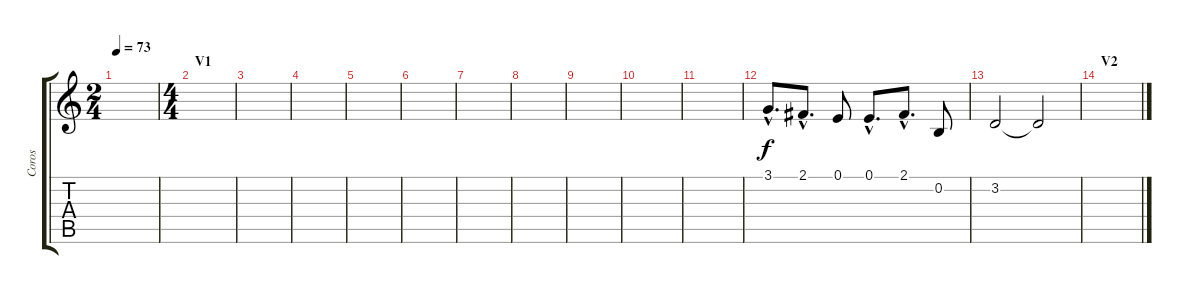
\track ("Coros" "Coros") {instrument lead6voice}
\staff {score tabs}
\tuning (E4 B3 G3 D3 A2 E2) {hide}
\ts (2 4)
\tempo 73
\clef g2
\ks c
|
\ts (4 4)
\section ("" "V1")
|
|
|
|
|
|
|
|
|
|
3.1{hac}.8{d} 2.1{hac}.8{d} 0.1.8 0.1{hac}.8{d} 2.1{hac}.8{d} 0.2.8 |
3.2.2 3.2{t}.2 |
\section ("" "V2")
